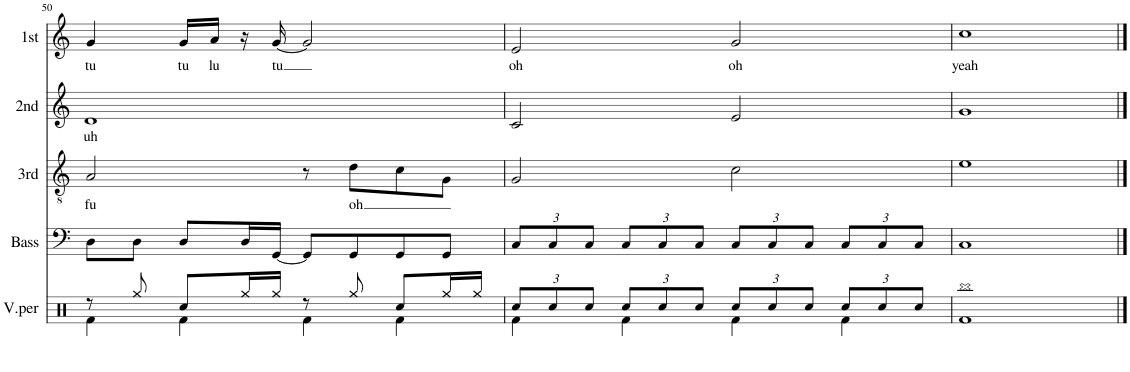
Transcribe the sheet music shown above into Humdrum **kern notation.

**kern	**kern	**kern	**text	**kern	**text	**kern	**text
*part5	*part4	*part3	*part3	*part2	*part2	*part1	*part1
*staff5	*staff4	*staff3	*staff3	*staff2	*staff2	*staff1	*staff1
*I"V.per	*I"Bass	*I"3rd	*	*I"2nd	*	*I"1st	*
*I'V.per	*I'Bass	*I'3rd	*	*I'2nd	*	*I'1st	*
!!LO:PB:g=z
*clefX	*clefF4	*clefGv2	*	*clefG2	*	*clefG2	*
*k[]	*k[]	*k[]	*	*k[]	*	*k[]	*
*M4/4	*M4/4	*M4/4	*	*M4/4	*	*M4/4	*
=50	=50	=50	=50	=50	=50	=50	=50
*^	*	*	*	*	*	*	*
!	!	!	!	!LO:LY:b	!	!LO:LY:b	!	!LO:LY:b
8r	4Rf\	8D\L	2A/	fu	1d	uh	4g/	tu
8Rgg/	.	8D\J	.	.	.	.	.	.
!	!	!	!	!	!	!	!	!LO:LY:b
8Rcc/L	4Rf\	8D/L	.	.	.	.	16g/LL	tu
!	!	!	!	!	!	!	!	!LO:LY:b
.	.	.	.	.	.	.	16a/JJ	lu
16Rgg/L	.	16D/L	.	.	.	.	16r	.
!	!	!	!	!	!	!	!	!LO:LY:b
16Rgg/JJ	.	[16GG/JJ	.	.	.	.	[16g/	tu
8r	4Rf\	8GG/L]	8r	.	.	.	2g/]	.
!	!	!	!	!LO:LY:b	!	!	!	!
8Rgg/	.	8GG/	8d\L	oh	.	.	.	.
8Rcc/L	4Rf\	8GG/	8c\	.	.	.	.	.
16Rgg/L	.	8GG/J	8G\J	.	.	.	.	.
16Rgg/JJ	.	.	.	.	.	.	.	.
=51	=51	=51	=51	=51	=51	=51	=51	=51
*Xbrackettup	*	*Xbrackettup	*	*	*	*	*	*
!	!	!	!	!	!	!	!	!LO:LY:b
12Rcc/L	4Rf\	12C/L	2G/	.	2c/	.	2e/	oh
12Rcc/	.	12C/	.	.	.	.	.	.
12Rcc/J	.	12C/J	.	.	.	.	.	.
12Rcc/L	4Rf\	12C/L	.	.	.	.	.	.
12Rcc/	.	12C/	.	.	.	.	.	.
12Rcc/J	.	12C/J	.	.	.	.	.	.
!	!	!	!	!	!	!	!	!LO:LY:b
12Rcc/L	4Rf\	12C/L	2c\	.	2e/	.	2g/	oh
12Rcc/	.	12C/	.	.	.	.	.	.
12Rcc/J	.	12C/J	.	.	.	.	.	.
12Rcc/L	4Rf\	12C/L	.	.	.	.	.	.
12Rcc/	.	12C/	.	.	.	.	.	.
12Rcc/J	.	12C/J	.	.	.	.	.	.
=52	=52	=52	=52	=52	=52	=52	=52	=52
!	!	!	!	!	!	!	!	!LO:LY:b
1Rbb	1Rf	1C	1e	.	1g	.	1cc	yeah
*v	*v	*	*	*	*	*	*	*
==	==	==	==	==	==	==	==
*-	*-	*-	*-	*-	*-	*-	*-
